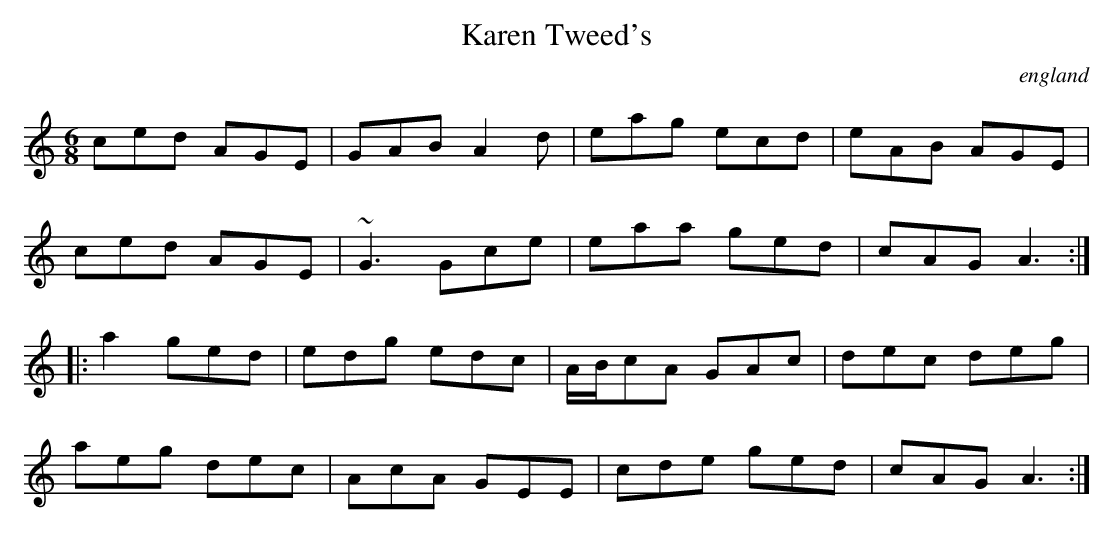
X:1
T:Karen Tweed's
O:england
M:6/8
L:1/8
K:Am
ced AGE|GAB A2 d|eag ecd|eAB AGE|
ced AGE|~G3 Gce|eaa ged|cAG A3 :|
|: a2 2 ged|edg edc|A/B/cA GAc|dec deg|
aeg dec|AcA GEE|cde ged|cAG A3 :|
